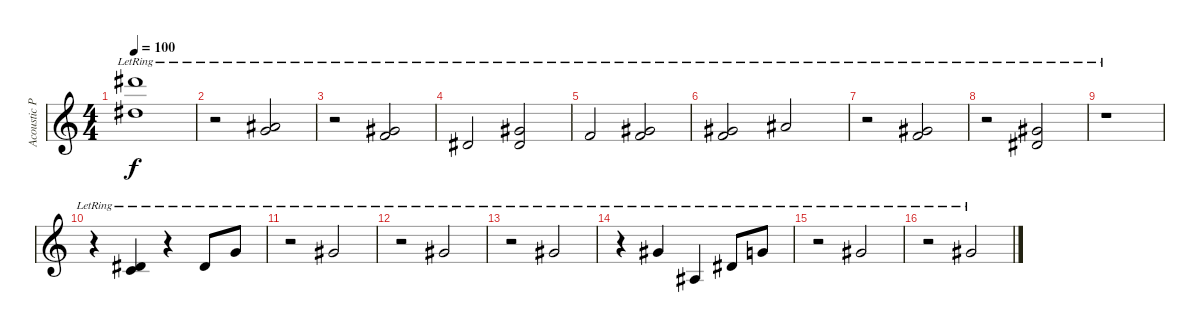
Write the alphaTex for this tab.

\track ("Acoustic Piano (Staff 1)" "Acoustic P") {instrument acousticgrandpiano}
\staff {score}
\tuning (E4 B3 G3 D3 A2 E2 B1) {hide}
\ts (4 4)
\tempo 100
\clef g2
\ks c
(23.1{lr} 16.2{lr}).1{dy f} |
r.2 (3.1{lr} 11.2{lr}).2 |
r.2 (4.1{lr} 6.2{lr}).2 |
4.2{lr}.2 (4.1{lr} 4.2{lr}).2 |
1.1{lr}.2 (4.1{lr} 6.2{lr}).2 |
(4.1{lr} 6.2{lr}).2 6.1{lr}.2 |
r.2 (4.1{lr} 6.2{lr}).2 |
r.2 (4.1{lr} 4.2{lr}).2 |
r.1 |
r.4 (4.2{lr} 5.3{lr}).4 r.4 4.2{lr}.8 3.1{lr}.8 |
r.2 4.1{lr}.2 |
r.2 4.1{lr}.2 |
r.2 4.1{lr}.2 |
r.4 4.1{lr}.4 3.3{lr}.4 4.2{lr}.8 3.1{lr}.8 |
r.2 4.1{lr}.2 |
r.2 4.1{lr}.2
